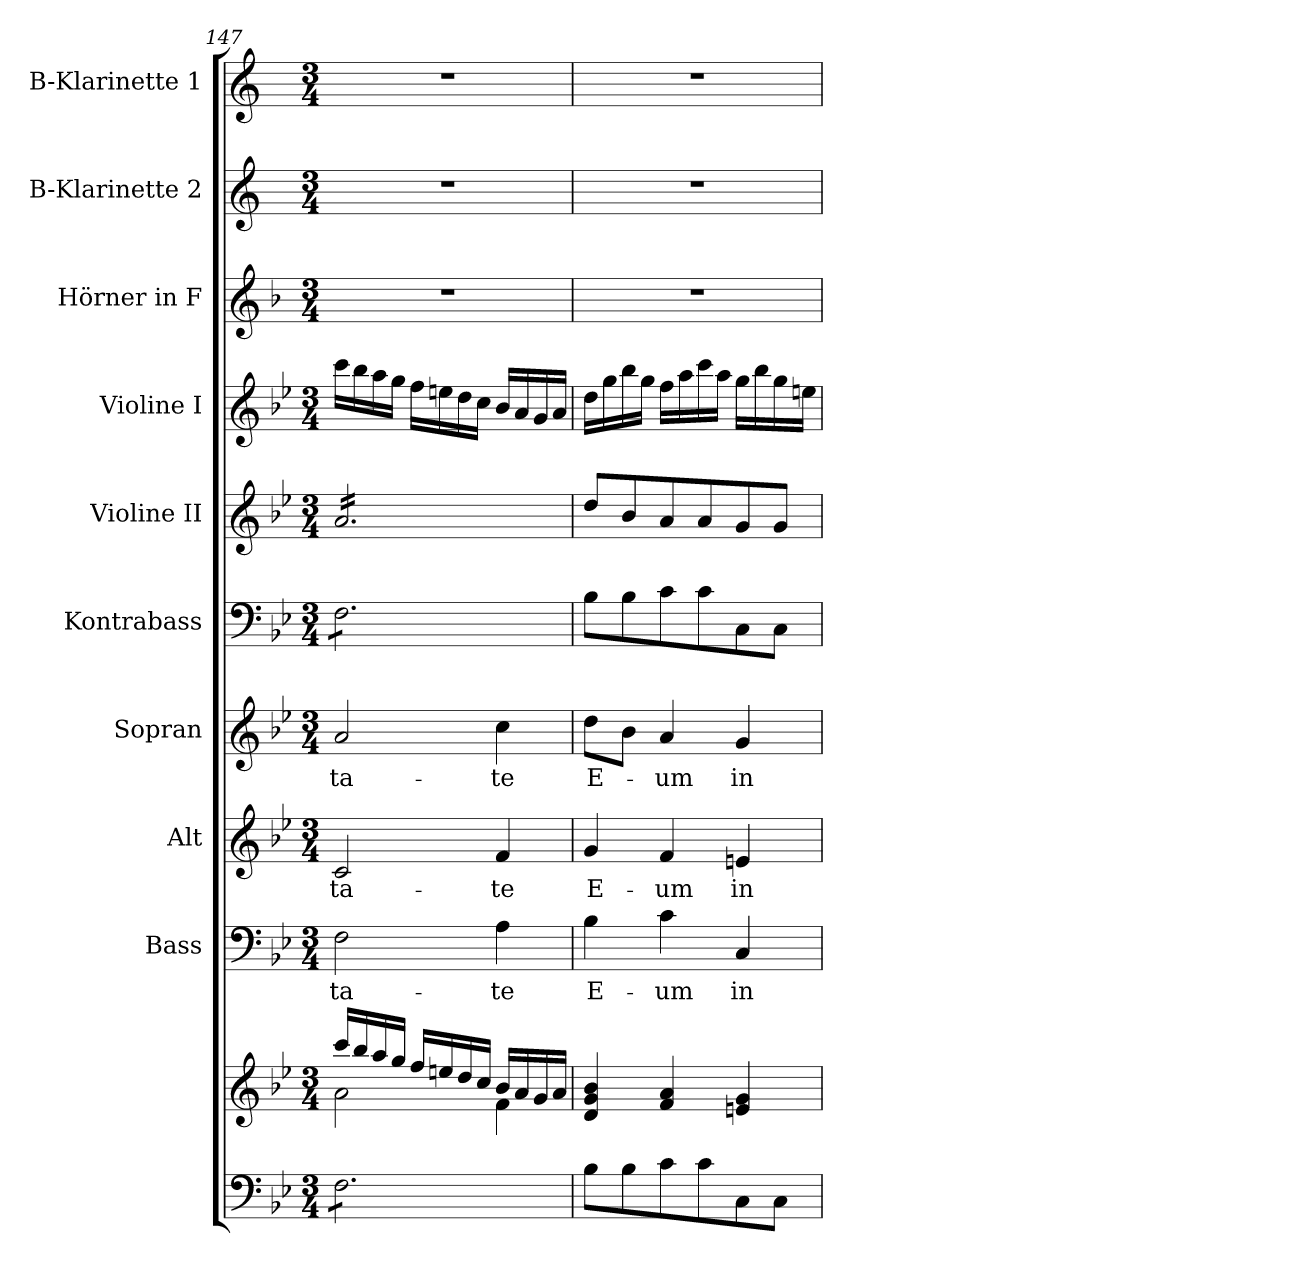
**kern	**kern	**kern	**text	**kern	**text	**kern	**text	**kern	**kern	**kern	**kern	**kern	**kern
*part10	*part10	*part9	*part9	*part8	*part8	*part7	*part7	*part6	*part5	*part4	*part3	*part2	*part1
*staff11	*staff10	*staff9	*staff9	*staff8	*staff8	*staff7	*staff7	*staff6	*staff5	*staff4	*staff3	*staff2	*staff1
*	*	*I"Bass	*	*I"Alt	*	*I"Sopran	*	*I"Kontrabass	*I"Violine II	*I"Violine I	*I"Hörner in F	*I"B-Klarinette 2	*I"B-Klarinette 1
*	*	*I'B.	*	*I'A.	*	*I'S.	*	*I'Kb.	*I'Vl. II	*I'Vl. I	*	*I'B Kl. 2	*I'B Kl. 1
*clefF4	*clefG2	*clefF4	*	*clefG2	*	*clefG2	*	*clefF4	*clefG2	*clefG2	*clefG2	*clefG2	*clefG2
*	*	*	*	*	*	*	*	*ITrd7c12	*	*	*ITrd4c7	*ITrd1c2	*ITrd1c2
*k[b-e-]	*k[b-e-]	*k[b-e-]	*	*k[b-e-]	*	*k[b-e-]	*	*k[b-e-]	*k[b-e-]	*k[b-e-]	*k[b-e-]	*k[b-e-]	*k[b-e-]
*B-:	*B-:	*B-:	*	*B-:	*	*B-:	*	*B-:	*B-:	*B-:	*B-:	*B-:	*B-:
*M3/4	*M3/4	*M3/4	*	*M3/4	*	*M3/4	*	*M3/4	*M3/4	*M3/4	*M3/4	*M3/4	*M3/4
=147	=147	=147	=147	=147	=147	=147	=147	=147	=147	=147	=147	=147	=147
*	*^	*	*	*	*	*	*	*	*	*	*	*	*
!	!	!	!	!LO:LY:b	!	!LO:LY:b	!	!LO:LY:b	!	!	!	!	!	!
*tremolo	*	*	*	*	*	*	*	*	*	*	*	*	*	*
*	*	*	*	*	*	*	*	*	*tremolo	*	*	*	*	*
*	*	*	*	*	*	*	*	*	*	*tremolo	*	*	*	*
8F\L	16ccc/LL	2a\	2F\	-ta-	2c/	-ta-	2a/	-ta-	8FF\L	16a/LL	16ccc\LL	2.r	2.r	2.r
.	16bb-/	.	.	.	.	.	.	.	.	16a/	16bb-\	.	.	.
8F\	16aa/	.	.	.	.	.	.	.	8FF\	16a/	16aa\	.	.	.
.	16gg/JJ	.	.	.	.	.	.	.	.	16a/	16gg\JJ	.	.	.
8F\	16ff/LL	.	.	.	.	.	.	.	8FF\	16a/	16ff\LL	.	.	.
.	16een/	.	.	.	.	.	.	.	.	16a/	16een\	.	.	.
8F\	16dd/	.	.	.	.	.	.	.	8FF\	16a/	16dd\	.	.	.
.	16cc/JJ	.	.	.	.	.	.	.	.	16a/	16cc\JJ	.	.	.
!	!	!	!	!LO:LY:b	!	!LO:LY:b	!	!LO:LY:b	!	!	!	!	!	!
8F\	16b-/LL	4f\	4A\	-te	4f/	-te	4cc\	-te	8FF\	16a/	16b-/LL	.	.	.
.	16a/	.	.	.	.	.	.	.	.	16a/	16a/	.	.	.
8F\J	16g/	.	.	.	.	.	.	.	8FF\J	16a/	16g/	.	.	.
*	*	*	*	*	*	*	*	*	*Xtremolo	*	*	*	*	*
*Xtremolo	*	*	*	*	*	*	*	*	*	*	*	*	*	*
.	16a/JJ	.	.	.	.	.	.	.	.	16a/JJ	16a/JJ	.	.	.
*	*	*	*	*	*	*	*	*	*	*Xtremolo	*	*	*	*
*	*v	*v	*	*	*	*	*	*	*	*	*	*	*	*
=148	=148	=148	=148	=148	=148	=148	=148	=148	=148	=148	=148	=148	=148
!	!	!	!LO:LY:b	!	!LO:LY:b	!	!LO:LY:b	!	!	!	!	!	!
8B-\L	4d/ 4g/ 4b-/	4B-\	E-	4g/	E-	8dd\L	E-	8BB-\L	8dd/L	16dd\LL	2.r	2.r	2.r
.	.	.	.	.	.	.	.	.	.	16gg\	.	.	.
8B-\	.	.	.	.	.	8b-\J	.	8BB-\	8b-/	16bb-\	.	.	.
.	.	.	.	.	.	.	.	.	.	16gg\JJ	.	.	.
!	!	!	!LO:LY:b	!	!LO:LY:b	!	!LO:LY:b	!	!	!	!	!	!
8c\	4f/ 4a/	4c\	-um	4f/	-um	4a/	-um	8C\	8a/	16ff\LL	.	.	.
.	.	.	.	.	.	.	.	.	.	16aa\	.	.	.
8c\	.	.	.	.	.	.	.	8C\	8a/	16ccc\	.	.	.
.	.	.	.	.	.	.	.	.	.	16aa\JJ	.	.	.
!	!	!	!LO:LY:b	!	!LO:LY:b	!	!LO:LY:b	!	!	!	!	!	!
8C\	4en/ 4g/	4C/	in	4en/	in	4g/	in	8CC\	8g/	16gg\LL	.	.	.
.	.	.	.	.	.	.	.	.	.	16bb-\	.	.	.
8C\J	.	.	.	.	.	.	.	8CC\J	8g/J	16gg\	.	.	.
.	.	.	.	.	.	.	.	.	.	16een\JJ	.	.	.
=	=	=	=	=	=	=	=	=	=	=	=	=	=
*-	*-	*-	*-	*-	*-	*-	*-	*-	*-	*-	*-	*-	*-
